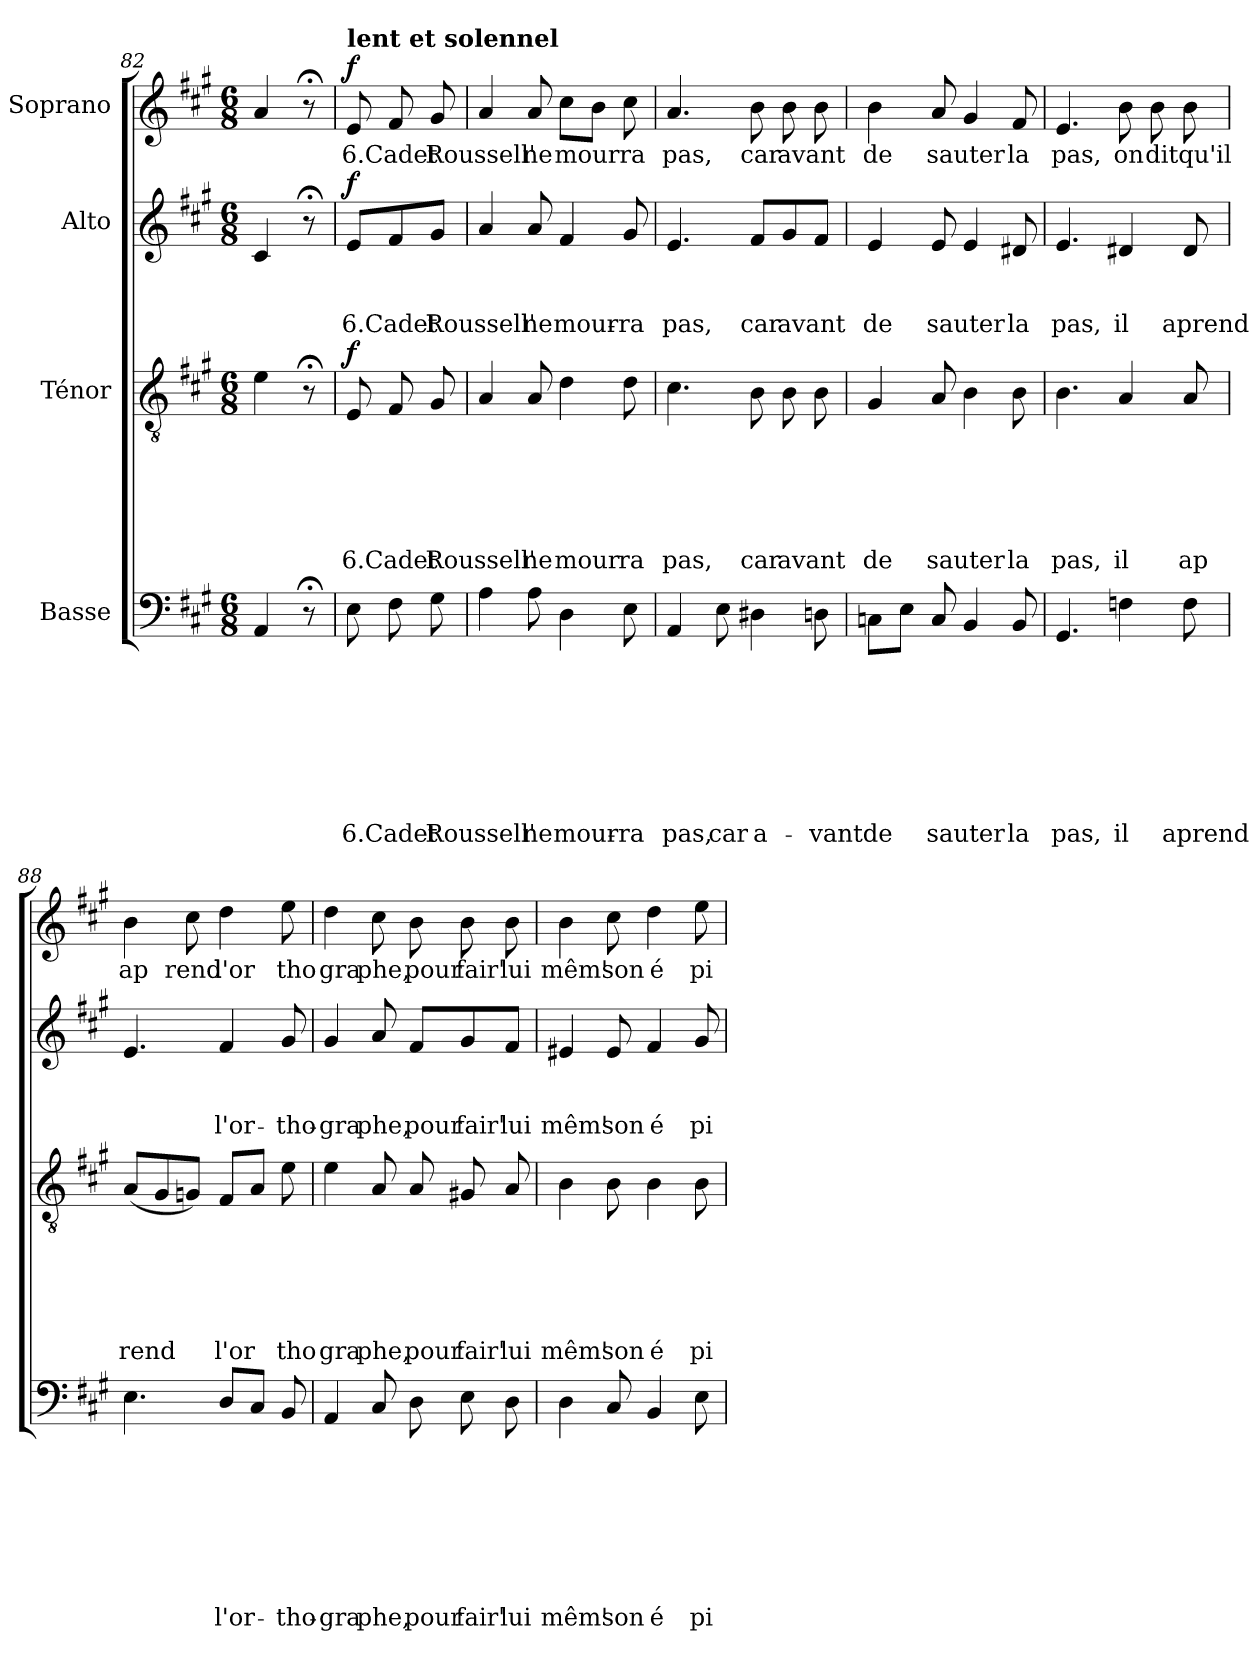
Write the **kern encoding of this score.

**kern	**text	**text	**text	**text	**text	**text	**text	**text	**kern	**text	**text	**text	**text	**text	**text	**dynam	**kern	**text	**text	**text	**dynam	**kern	**text	**dynam
*part4	*part4	*part4	*part4	*part4	*part4	*part4	*part4	*part4	*part3	*part3	*part3	*part3	*part3	*part3	*part3	*part3	*part2	*part2	*part2	*part2	*part2	*part1	*part1	*part1
*staff4	*staff4	*staff4	*staff4	*staff4	*staff4	*staff4	*staff4	*staff4	*staff3	*staff3	*staff3	*staff3	*staff3	*staff3	*staff3	*staff3	*staff2	*staff2	*staff2	*staff2	*staff2	*staff1	*staff1	*staff1
*I"Basse	*	*	*	*	*	*	*	*	*I"Ténor	*	*	*	*	*	*	*	*I"Alto	*	*	*	*	*I"Soprano	*	*
*clefF4	*	*	*	*	*	*	*	*	*clefGv2	*	*	*	*	*	*	*	*clefG2	*	*	*	*	*clefG2	*	*
*k[f#c#g#]	*	*	*	*	*	*	*	*	*k[f#c#g#]	*	*	*	*	*	*	*	*k[f#c#g#]	*	*	*	*	*k[f#c#g#]	*	*
*A:	*	*	*	*	*	*	*	*	*A:	*	*	*	*	*	*	*	*A:	*	*	*	*	*A:	*	*
*M6/8	*	*	*	*	*	*	*	*	*M6/8	*	*	*	*	*	*	*	*M6/8	*	*	*	*	*M6/8	*	*
=82	=82	=82	=82	=82	=82	=82	=82	=82	=82	=82	=82	=82	=82	=82	=82	=82	=82	=82	=82	=82	=82	=82	=82	=82
4AA/	.	.	.	.	.	.	.	.	4e\	.	.	.	.	.	.	.	4c#/	.	.	.	.	4a/	.	.
8r;<	.	.	.	.	.	.	.	.	8r;<	.	.	.	.	.	.	.	8r;<	.	.	.	.	8r;<	.	.
!!LO:LB:g=z
=83	=83	=83	=83	=83	=83	=83	=83	=83	=83	=83	=83	=83	=83	=83	=83	=83	=83	=83	=83	=83	=83	=83	=83	=83
!	!	!	!	!	!	!	!	!	!	!	!	!	!	!	!	!	!	!	!	!	!	!LO:TX:a:B:t=lent et solennel	!	!
!	!	!	!	!	!	!	!	!LO:LY:b:rj	!	!	!	!	!	!	!LO:LY:b:rj	!LO:DY:a	!	!	!	!LO:LY:b:rj	!LO:DY:a	!	!LO:LY:b:rj	!LO:DY:a
8E\	.	.	.	.	.	.	.	6.Cadet	8E/	.	.	.	.	.	6.Cadet	f	8e/L	.	.	6.Cadet	f	8e/	6.Cadet	f
8F#\	.	.	.	.	.	.	.	.	8F#/	.	.	.	.	.	.	.	8f#/	.	.	.	.	8f#/	.	.
!	!	!	!	!	!	!	!	!LO:LY:b	!	!	!	!	!	!	!LO:LY:b	!	!	!	!	!LO:LY:b	!	!	!LO:LY:b	!
8G#\	.	.	.	.	.	.	.	Roussell'	8G#/	.	.	.	.	.	Roussell'	.	8g#/J	.	.	Roussell'	.	8g#/	Roussell'	.
=84	=84	=84	=84	=84	=84	=84	=84	=84	=84	=84	=84	=84	=84	=84	=84	=84	=84	=84	=84	=84	=84	=84	=84	=84
4A\	.	.	.	.	.	.	.	.	4A/	.	.	.	.	.	.	.	4a/	.	.	.	.	4a/	.	.
!	!	!	!	!	!	!	!	!LO:LY:b	!	!	!	!	!	!	!LO:LY:b	!	!	!	!	!LO:LY:b	!	!	!LO:LY:b	!
8A\	.	.	.	.	.	.	.	ne	8A/	.	.	.	.	.	ne	.	8a/	.	.	ne	.	8a/	ne	.
!	!	!	!	!	!	!	!	!LO:LY:b	!	!	!	!	!	!	!LO:LY:b	!	!	!	!	!LO:LY:b	!	!	!LO:LY:b	!
4D\	.	.	.	.	.	.	.	mour-	4d\	.	.	.	.	.	mour	.	4f#/	.	.	mour-	.	8cc#\L	mourra	.
.	.	.	.	.	.	.	.	.	.	.	.	.	.	.	.	.	.	.	.	.	.	8b\J	.	.
!	!	!	!	!	!	!	!	!LO:LY:b	!	!	!	!	!	!	!LO:LY:b	!	!	!	!	!LO:LY:b	!	!	!	!
8E\	.	.	.	.	.	.	.	-ra	8d\	.	.	.	.	.	ra	.	8g#/	.	.	-ra	.	8cc#\	.	.
=85	=85	=85	=85	=85	=85	=85	=85	=85	=85	=85	=85	=85	=85	=85	=85	=85	=85	=85	=85	=85	=85	=85	=85	=85
!	!	!	!	!	!	!	!	!LO:LY:b	!	!	!	!	!	!	!LO:LY:b	!	!	!	!	!LO:LY:b	!	!	!LO:LY:b	!
4AA/	.	.	.	.	.	.	.	pas,	4.c#\	.	.	.	.	.	pas,	.	4.e/	.	.	pas,	.	4.a/	pas,	.
!	!	!	!	!	!	!	!	!LO:LY:b	!	!	!	!	!	!	!	!	!	!	!	!	!	!	!	!
8E\	.	.	.	.	.	.	.	car	.	.	.	.	.	.	.	.	.	.	.	.	.	.	.	.
!	!	!	!	!	!	!	!	!LO:LY:b	!	!	!	!	!	!	!LO:LY:b	!	!	!	!	!LO:LY:b	!	!	!LO:LY:b	!
4D#X\	.	.	.	.	.	.	.	a-	8B\	.	.	.	.	.	car	.	8f#/L	.	.	car	.	8b\	car	.
!	!	!	!	!	!	!	!	!	!	!	!	!	!	!	!LO:LY:b	!	!	!	!	!LO:LY:b	!	!	!LO:LY:b	!
.	.	.	.	.	.	.	.	.	8B\	.	.	.	.	.	avant	.	8g#/	.	.	avant	.	8b\	avant	.
!	!	!	!	!	!	!	!	!LO:LY:b	!	!	!	!	!	!	!	!	!	!	!	!	!	!	!	!
8Dn\	.	.	.	.	.	.	.	-vant	8B\	.	.	.	.	.	.	.	8f#/J	.	.	.	.	8b\	.	.
=86	=86	=86	=86	=86	=86	=86	=86	=86	=86	=86	=86	=86	=86	=86	=86	=86	=86	=86	=86	=86	=86	=86	=86	=86
!	!	!	!	!	!	!	!	!LO:LY:b	!	!	!	!	!	!	!LO:LY:b	!	!	!	!	!LO:LY:b	!	!	!LO:LY:b	!
8Cn\L	.	.	.	.	.	.	.	de	4G#/	.	.	.	.	.	de	.	4e/	.	.	de	.	4b\	de	.
8E\J	.	.	.	.	.	.	.	.	.	.	.	.	.	.	.	.	.	.	.	.	.	.	.	.
!	!	!	!	!	!	!	!	!LO:LY:b	!	!	!	!	!	!	!LO:LY:b	!	!	!	!	!LO:LY:b	!	!	!LO:LY:b	!
8C/	.	.	.	.	.	.	.	sauter	8A/	.	.	.	.	.	sauter	.	8e/	.	.	sauter	.	8a/	sauter	.
4BB/	.	.	.	.	.	.	.	.	4B\	.	.	.	.	.	.	.	4e/	.	.	.	.	4g#/	.	.
!	!	!	!	!	!	!	!	!LO:LY:b	!	!	!	!	!	!	!LO:LY:b	!	!	!	!	!LO:LY:b	!	!	!LO:LY:b	!
8BB/	.	.	.	.	.	.	.	la	8B\	.	.	.	.	.	la	.	8d#X/	.	.	la	.	8f#/	la	.
=87	=87	=87	=87	=87	=87	=87	=87	=87	=87	=87	=87	=87	=87	=87	=87	=87	=87	=87	=87	=87	=87	=87	=87	=87
!	!	!	!	!	!	!	!	!LO:LY:b	!	!	!	!	!	!	!LO:LY:b	!	!	!	!	!LO:LY:b	!	!	!LO:LY:b	!
4.GG#/	.	.	.	.	.	.	.	pas,	4.B\	.	.	.	.	.	pas,	.	4.e/	.	.	pas,	.	4.e/	pas,	.
!	!	!	!	!	!	!	!	!LO:LY:b	!	!	!	!	!	!	!LO:LY:b	!	!	!	!	!LO:LY:b	!	!	!LO:LY:b	!
4Fn\	.	.	.	.	.	.	.	il	4A/	.	.	.	.	.	il	.	4d#X/	.	.	il	.	8b\	on	.
!	!	!	!	!	!	!	!	!	!	!	!	!	!	!	!	!	!	!	!	!	!	!	!LO:LY:b	!
.	.	.	.	.	.	.	.	.	.	.	.	.	.	.	.	.	.	.	.	.	.	8b\	dit	.
!	!	!	!	!	!	!	!	!LO:LY:b	!	!	!	!	!	!	!LO:LY:b	!	!	!	!	!LO:LY:b	!	!	!LO:LY:b	!
8F\	.	.	.	.	.	.	.	aprend	8A/	.	.	.	.	.	ap	.	8d#/	.	.	aprend	.	8b\	qu'il	.
=88	=88	=88	=88	=88	=88	=88	=88	=88	=88	=88	=88	=88	=88	=88	=88	=88	=88	=88	=88	=88	=88	=88	=88	=88
!	!	!	!	!	!	!	!	!	!	!	!	!	!	!	!LO:LY:b	!	!	!	!	!	!	!	!LO:LY:b	!
4.E\	.	.	.	.	.	.	.	.	(<8A/L	.	.	.	.	.	rend	.	4.e/	.	.	.	.	4b\	ap	.
.	.	.	.	.	.	.	.	.	8G#/	.	.	.	.	.	.	.	.	.	.	.	.	.	.	.
!	!	!	!	!	!	!	!	!	!	!	!	!	!	!	!	!	!	!	!	!	!	!	!LO:LY:b	!
.	.	.	.	.	.	.	.	.	8Gn/J)	.	.	.	.	.	.	.	.	.	.	.	.	8cc#\	rend	.
!	!	!	!	!	!	!	!	!LO:LY:b	!	!	!	!	!	!	!LO:LY:b	!	!	!	!	!LO:LY:b	!	!	!LO:LY:b	!
8D/L	.	.	.	.	.	.	.	l'or-	8F#/L	.	.	.	.	.	l'or	.	4f#/	.	.	l'or-	.	4dd\	l'or	.
8C#/J	.	.	.	.	.	.	.	.	8A/J	.	.	.	.	.	.	.	.	.	.	.	.	.	.	.
!	!	!	!	!	!	!	!	!LO:LY:b	!	!	!	!	!	!	!LO:LY:b	!	!	!	!	!LO:LY:b	!	!	!LO:LY:b	!
8BB/	.	.	.	.	.	.	.	-tho-	8e\	.	.	.	.	.	tho	.	8g#/	.	.	-tho-	.	8ee\	tho	.
!!LO:PB:g=z
=89	=89	=89	=89	=89	=89	=89	=89	=89	=89	=89	=89	=89	=89	=89	=89	=89	=89	=89	=89	=89	=89	=89	=89	=89
!	!	!	!	!	!	!	!	!LO:LY:b	!	!	!	!	!	!	!LO:LY:b	!	!	!	!	!LO:LY:b	!	!	!LO:LY:b	!
4AA/	.	.	.	.	.	.	.	-gra	4e\	.	.	.	.	.	gra	.	4g#/	.	.	-gra	.	4dd\	gra	.
!	!	!	!	!	!	!	!	!LO:LY:b	!	!	!	!	!	!	!LO:LY:b	!	!	!	!	!LO:LY:b	!	!	!LO:LY:b	!
8C#/	.	.	.	.	.	.	.	phe,	8A/	.	.	.	.	.	phe,	.	8a/	.	.	phe,	.	8cc#\	phe,	.
!	!	!	!	!	!	!	!	!LO:LY:b	!	!	!	!	!	!	!LO:LY:b	!	!	!	!	!LO:LY:b	!	!	!LO:LY:b	!
8D\	.	.	.	.	.	.	.	pour	8A/	.	.	.	.	.	pour	.	8f#/L	.	.	pour	.	8b\	pour	.
!	!	!	!	!	!	!	!	!LO:LY:b	!	!	!	!	!	!	!LO:LY:b	!	!	!	!	!LO:LY:b	!	!	!LO:LY:b	!
8E\	.	.	.	.	.	.	.	fair'	8G#X/	.	.	.	.	.	fair'	.	8g#/	.	.	fair'	.	8b\	fair'	.
!	!	!	!	!	!	!	!	!LO:LY:b	!	!	!	!	!	!	!LO:LY:b	!	!	!	!	!LO:LY:b	!	!	!LO:LY:b	!
8D\	.	.	.	.	.	.	.	lui	8A/	.	.	.	.	.	lui	.	8f#/J	.	.	lui	.	8b\	lui	.
=90	=90	=90	=90	=90	=90	=90	=90	=90	=90	=90	=90	=90	=90	=90	=90	=90	=90	=90	=90	=90	=90	=90	=90	=90
!	!	!	!	!	!	!	!	!LO:LY:b	!	!	!	!	!	!	!LO:LY:b:rj	!	!	!	!	!LO:LY:b	!	!	!LO:LY:b	!
4D\	.	.	.	.	.	.	.	mêm'	4B\	.	.	.	.	.	mêm'	.	4e#X/	.	.	mêm'	.	4b\	mêm'	.
!	!	!	!	!	!	!	!	!LO:LY:b	!	!	!	!	!	!	!LO:LY:b	!	!	!	!	!LO:LY:b	!	!	!LO:LY:b	!
8C#/	.	.	.	.	.	.	.	son	8B\	.	.	.	.	.	son	.	8e#/	.	.	son	.	8cc#\	son	.
!	!	!	!	!	!	!	!	!LO:LY:b	!	!	!	!	!	!	!LO:LY:b	!	!	!	!	!LO:LY:b	!	!	!LO:LY:b	!
4BB/	.	.	.	.	.	.	.	é	4B\	.	.	.	.	.	é	.	4f#/	.	.	é	.	4dd\	é	.
!	!	!	!	!	!	!	!	!LO:LY:b	!	!	!	!	!	!	!LO:LY:b	!	!	!	!	!LO:LY:b	!	!	!LO:LY:b	!
8E\	.	.	.	.	.	.	.	pi	8B\	.	.	.	.	.	pi	.	8g#/	.	.	pi	.	8ee\	pi	.
=	=	=	=	=	=	=	=	=	=	=	=	=	=	=	=	=	=	=	=	=	=	=	=	=
*-	*-	*-	*-	*-	*-	*-	*-	*-	*-	*-	*-	*-	*-	*-	*-	*-	*-	*-	*-	*-	*-	*-	*-	*-
